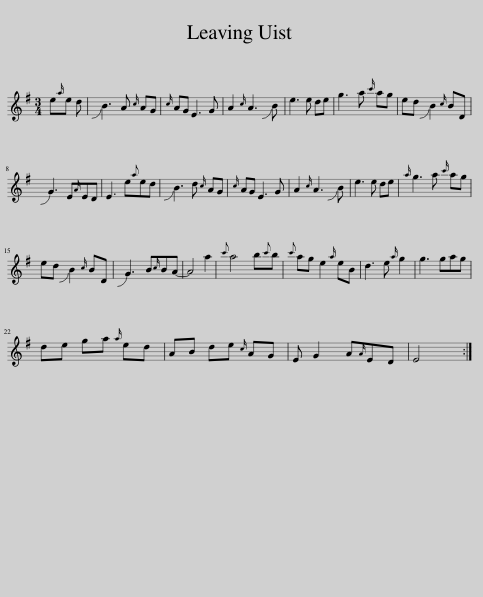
X:1
L:1/8
M:3/4
I:linebreak $
K:Emin
V:1 treble
V:1
 e{a}e d | !slide!B3 A{c} AG |{c} AG E3 G | A2{c} A3 !slide!B | e3 e de | %5
 g3 a{c'} ag | ed !slide!B2{c} BD |$ !slide!G3 E{A}ED | E3 e{a}ed | !slide!B3 d{c} AG | %10
{c} AG E3 G | A2{c} A3 !slide!B | e3 e de |{a} g3 a{c'} ag |$ ed !slide!B2{c} BD | %15
 !slide!G3 B{c}BA- | A4 a2 |{c'} a4 b{c'}b |{c'} ag e2{a} eB | d3 e{a} g2 | %20
 g3 gag |$ de ga{a} ed | AB de{c} AG | E G2 A{A}ED | E4 :| %25
